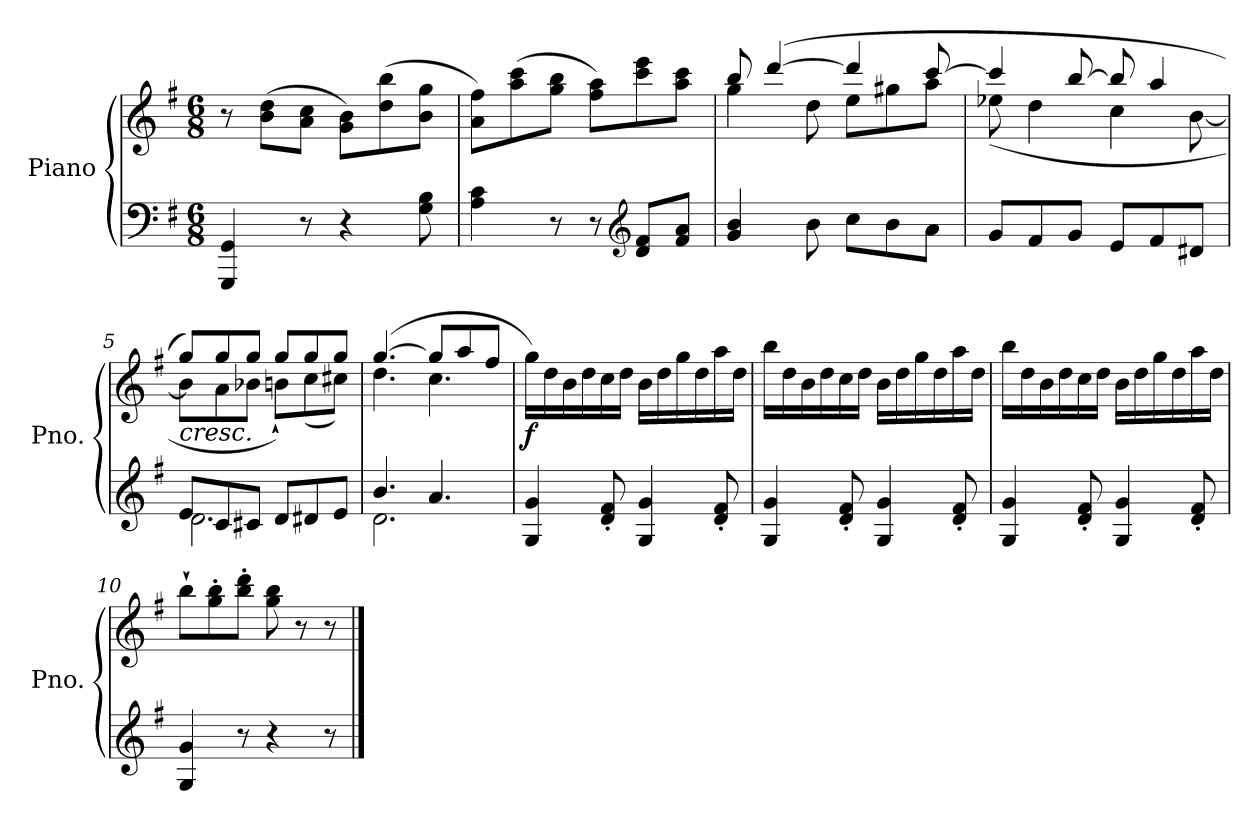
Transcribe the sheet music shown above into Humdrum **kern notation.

**kern	**kern	**dynam
*part1	*part1	*part1
*staff2	*staff1	*staff1/2
*I"Piano	*	*
*I'Pno.	*	*
*clefF4	*clefG2	*
*k[f#]	*k[f#]	*
*M6/8	*M6/8	*
*MM150	*MM150	*
=1	=1	=1
4GGG/ 4GG/	8r	.
.	(>8b\ 8dd\L	.
8r	8a\ 8cc\J	.
4r	8g\ 8b\L)	.
.	(>8dd\ 8bb\	.
8G\ 8B\	8b\ 8gg\J	.
=2	=2	=2
4A\ 4c\	8a\ 8ff#\L)	.
.	(>8aa\ 8ccc\	.
8r	8gg\ 8bb\J	.
8r	8ff#\ 8aa\L)	.
*clefG2	*	*
8d/ 8f#/L	8ccc\ 8eee\	.
8f#/ 8a/J	8aa\ 8ccc\J	.
=3	=3	=3
*	*^	*
4g/ 4b/	8bb/	4gg\	.
.	(>[4ddd/	.	.
8b\	.	8dd\	.
8cc\L	4ddd/]	8ee\L	.
8b\	.	8gg#X\	.
8a\J	[8ccc/	8aa\J	.
=4	=4	=4	=4
8g/L	4ccc/]	(<8ee-X\	.
8f#/	.	4dd\	.
8g/J	[8bb/	.	.
8e/L	8bb/]	4cc\	.
8f#/	4aa/	.	.
8d#X/J	.	[8b\	.
!!LO:LB:g=z	!!
=5	=5	=5	=5
*^	*	*	*
!	!	!LO:TX:b:i:t=cresc.	!	!
8e/L	2.d\	8gg/L)	8b\L]	.
8c/	.	8gg/	8a\	.
8c#X/J	.	8gg/J	8b-X\J	.
8d/L	.	8gg/L	8bn`\L)	.
8d#X/	.	8gg/	(<8cc\	.
8e/J	.	8gg/J	8cc#X\J)	.
=6	=6	=6	=6	=6
4.b/	2.d\	(>[4.gg/	4.dd\	.
4.a/	.	8gg/L]	4.cc\	.
.	.	8aa/	.	.
.	.	8ff#/J	.	.
*v	*v	*	*	*
*	*v	*v	*
=7	=7	=7
!	!	!LO:DY:b
4G/ 4g/	16gg\LL)	f
.	16dd\	.
.	16b\	.
.	16dd\	.
8d/' 8f#/'	16cc\	.
.	16dd\JJ	.
4G/ 4g/	16b\LL	.
.	16dd\	.
.	16gg\	.
.	16dd\	.
8d/' 8f#/'	16aa\	.
.	16dd\JJ	.
=8	=8	=8
4G/ 4g/	16bb\LL	.
.	16dd\	.
.	16b\	.
.	16dd\	.
8d/' 8f#/'	16cc\	.
.	16dd\JJ	.
4G/ 4g/	16b\LL	.
.	16dd\	.
.	16gg\	.
.	16dd\	.
8d/' 8f#/'	16aa\	.
.	16dd\JJ	.
!!LO:LB:g=z
=9	=9	=9
4G/ 4g/	16bb\LL	.
.	16dd\	.
.	16b\	.
.	16dd\	.
8d/' 8f#/'	16cc\	.
.	16dd\JJ	.
4G/ 4g/	16b\LL	.
.	16dd\	.
.	16gg\	.
.	16dd\	.
8d/' 8f#/'	16aa\	.
.	16dd\JJ	.
=10	=10	=10
4G/ 4g/	8bb`\L	.
.	8gg\' 8bb\'	.
8r	8bb\' 8ddd\'J	.
4r	8gg\ 8bb\	.
.	8r	.
8r	8r	.
==	==	==
*-	*-	*-
